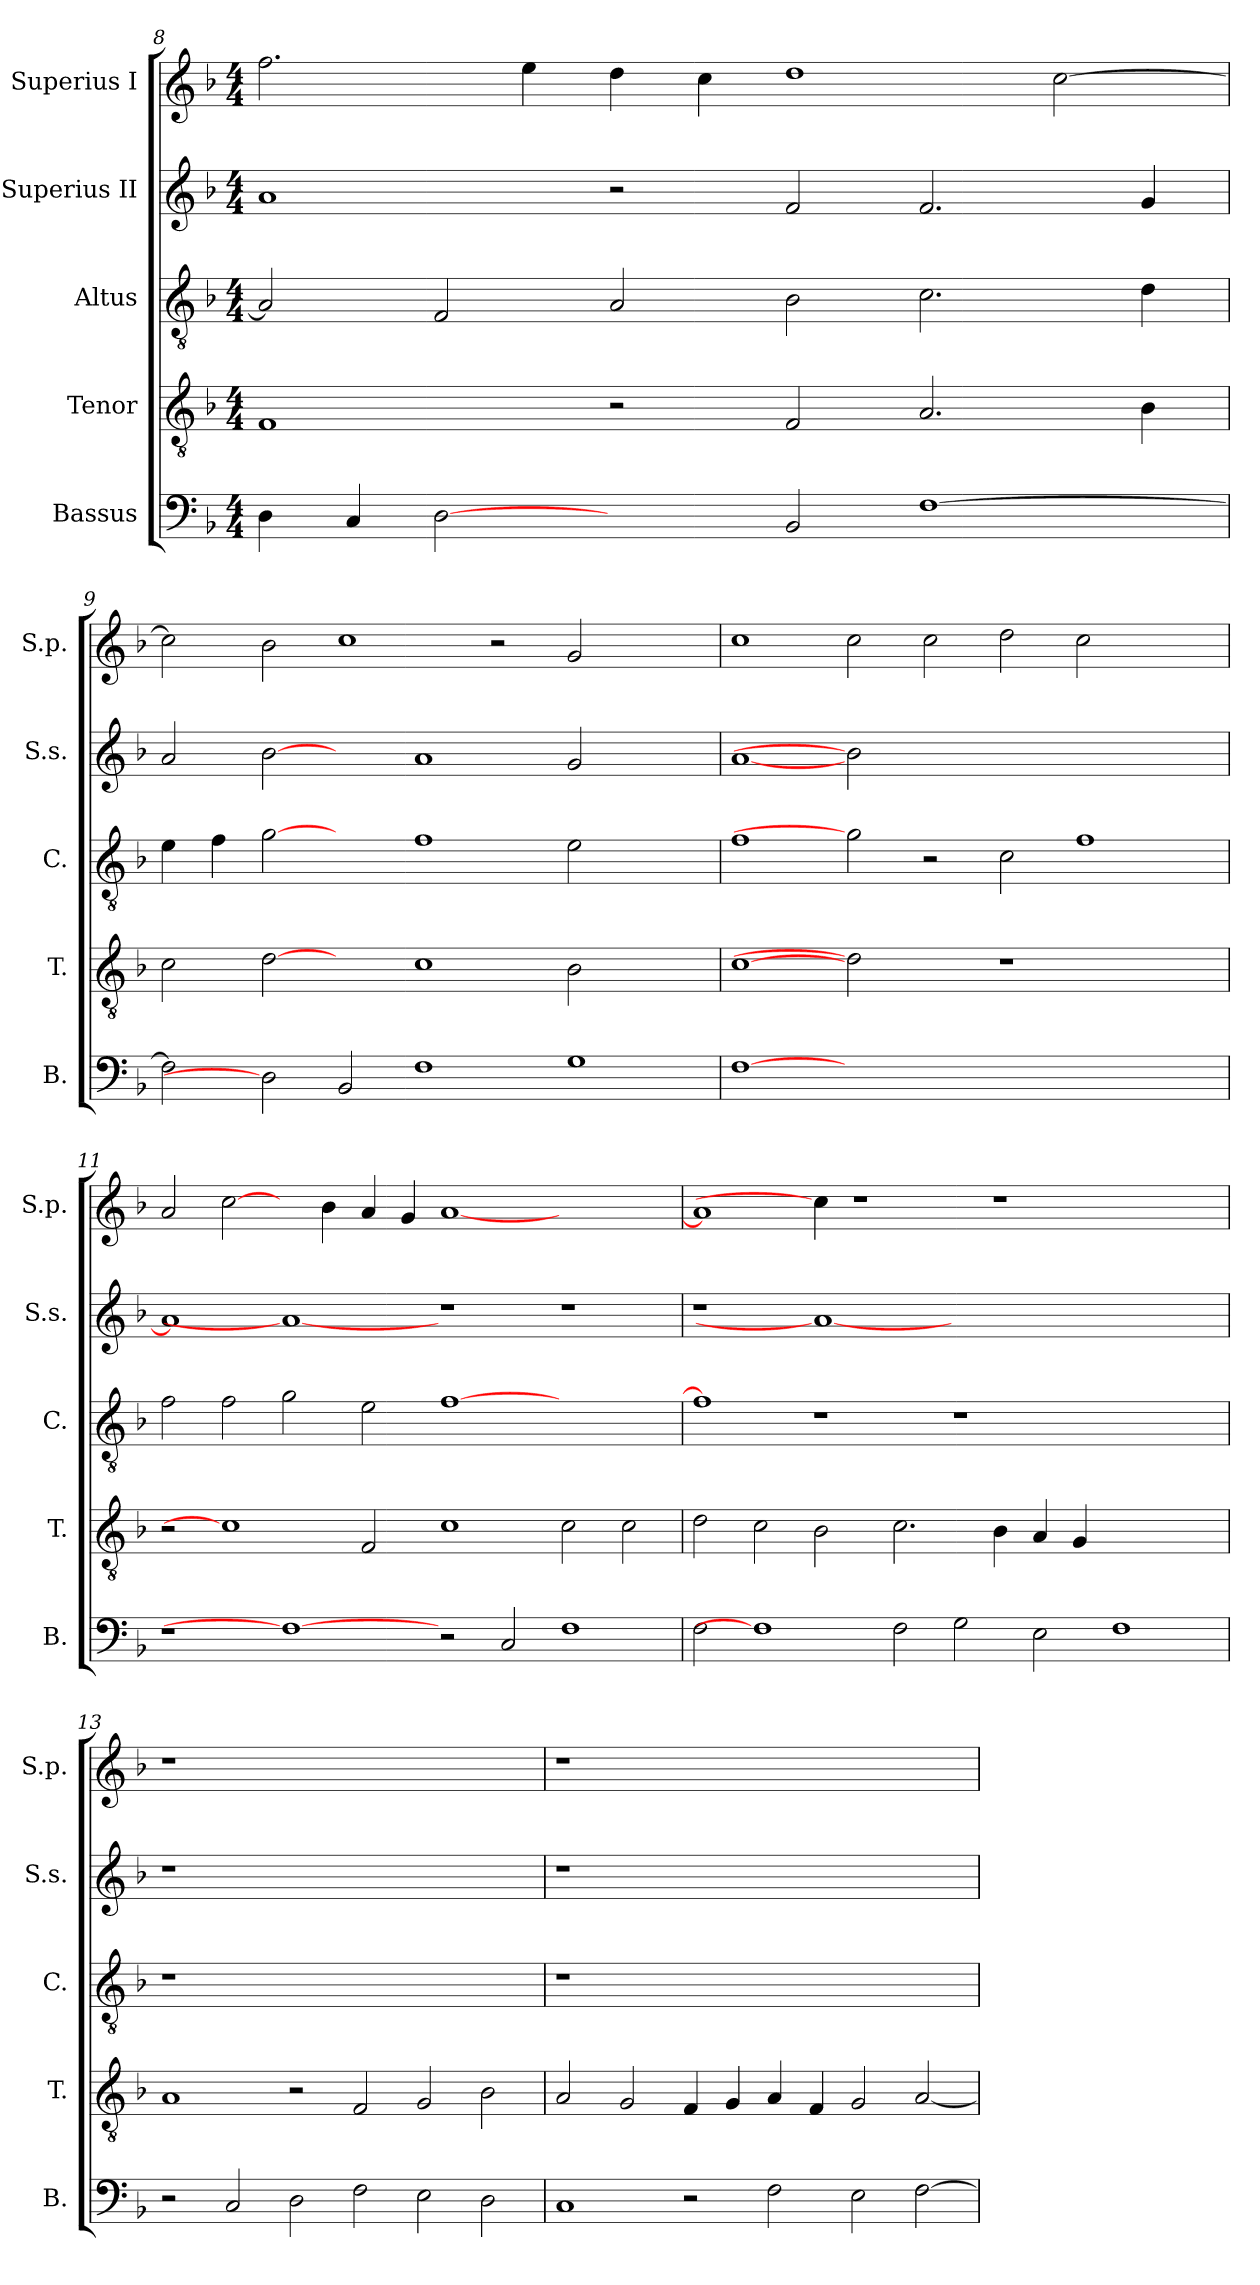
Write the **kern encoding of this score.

**kern	**kern	**kern	**kern	**kern
*part5	*part4	*part3	*part2	*part1
*staff5	*staff4	*staff3	*staff2	*staff1
*I"Bassus	*I"Tenor	*I"Altus	*I"Superius II	*I"Superius I
*I'B.	*I'T.	*I'C.	*I'S.s.	*I'S.p.
!!LO:PB:g=z
*clefF4	*clefGv2	*clefGv2	*clefG2	*clefG2
*	*ITrd7c12	*ITrd7c12	*	*
*k[b-]	*k[b-]	*k[b-]	*k[b-]	*k[b-]
*F:	*F:	*F:	*F:	*F:
*M4/4	*M4/4	*M4/4	*M4/4	*M4/4
=8	=8	=8	=8	=8
4Di\	1FFi	2AAi/]	1ai	2.ffi\
4Ci/	.	.	.	.
[2Di	.	2FFi/	.	.
.	.	.	.	4eei\
2ryy	2r	2AAi/	2r	4ddi\
.	.	.	.	4cci\
2BB-i/	2FFi/	2BB-i\	2fi/	1ddi
[>1Fi	2.AAi/	2.Ci\	2.fi/	.
.	.	.	.	[>2cci\
.	4BB-i\	4Di\	4gi/	.
=9	=9	=9	=9	=9
2Fi\]	2Ci\	4Ei\	2ai/	2cci\]
.	.	4Fi\	.	.
2Di]	[2Di	[2Gi	[2b-i	2b-i\
2BB-i/	2ryy	2ryy	2ryy	1cci
1Fi	1Ci	1Fi	1ai	.
.	.	.	.	2r
1Gi	2BB-i\	2Ei\	2gi/	2gi/
.	2ryy	2ryy	2ryy	2ryy
=10	=10	=10	=10	=10
[1Fi	[1Ci	1Fi	[<1ai	1cci
0ryy	2Di]	2Gi]	2b-i]	2cci\
.	2ryy	2r	0ryy	2cci\
.	1r	2Ci\	.	2ddi\
.	.	1Fi	.	2cci\
2ryy	2ryy	.	.	2ryy
!!LO:LB:g=z
=11	=11	=11	=11	=11
1r	2r	2Fi\	1ai]	2ai/
.	1Ci]	2Fi\	.	[2cci\
1Fi_	.	2Gi\	1ai_	4ryy
.	.	.	.	4b-i\
.	2FFi/	2Ei\	.	4ai/
.	.	.	.	4gi/
2r	1Ci	[>1Fi	1r	[<1ai
2Ci/	.	.	.	.
1Fi	2Ci\	1ryy	1r	1ryy
.	2Ci\	.	.	.
=12	=12	=12	=12	=12
!	!	!	!LO:N:vis=1	!
2Fi\	2Di\	1Fi]	1r	1ai]
1Fi]	2Ci\	.	.	.
.	2BB-i\	1r	1ai_	4cci\]
.	.	.	.	1r
2Fi\	2.Ci\	.	.	.
2Gi\	.	1r	0ryy	.
.	4BB-i\	.	.	1r
2Ei\	4AAi/	.	.	.
.	4GGi/	.	.	.
1Fi	1ryy	1ryy	.	.
.	.	.	.	2.ryy
=13	=13	=13	=13	=13
!	!	!LO:N:vis=1	!LO:N:vis=1	!LO:N:vis=1
2r	1AAi	1r	1r	1r
2Ci/	.	.	.	.
2Di\	2r	0ryy	0ryy	0ryy
2Fi\	2FFi/	.	.	.
2Ei\	2GGi/	.	.	.
2Di\	2BB-i\	.	.	.
!!LO:PB:g=z
=14	=14	=14	=14	=14
!	!	!LO:N:vis=1	!LO:N:vis=1	!LO:N:vis=1
1Ci	2AAi/	1r	1r	1r
.	2GGi/	.	.	.
2r	4FFi/	0ryy	0ryy	0ryy
.	4GGi/	.	.	.
2Fi\	4AAi/	.	.	.
.	4FFi/	.	.	.
2Ei\	2GGi/	.	.	.
[>2Fi\	[<2AAi/	.	.	.
=	=	=	=	=
*-	*-	*-	*-	*-
